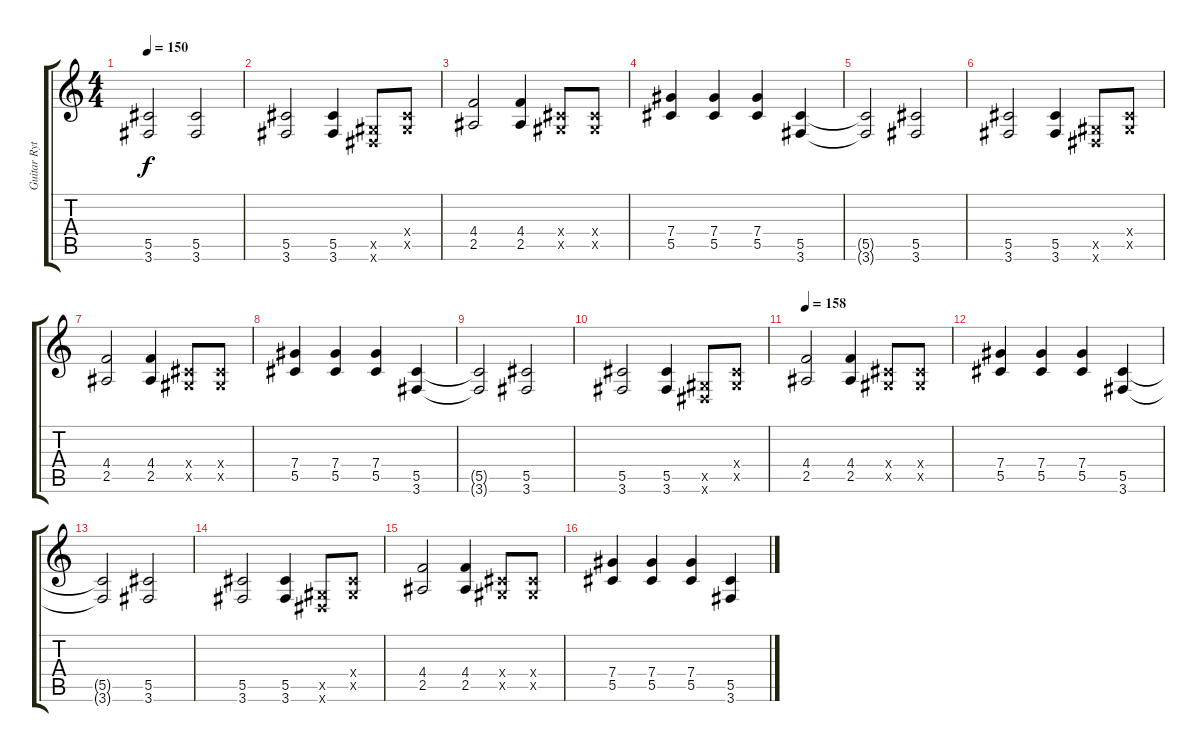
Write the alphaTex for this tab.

\track ("Guitar Rythm" "Guitar Ryt") {instrument distortionguitar}
\staff {score tabs}
\tuning (Eb4 Bb3 Gb3 Db3 Ab2 Eb2) {hide}
\ts (4 4)
\tempo 150
\clef g2
\ks c
(5.5{t} 3.6{t}).2{dy f} (5.5 3.6).2 |
(5.5 3.6).2 (5.5 3.6).4 (0.5{x} 0.6{x}).8 (0.4{x} 0.5{x}).8 |
(4.4 2.5).2 (4.4 2.5).4 (0.4{x} 0.5{x}).8 (0.4{x} 0.5{x}).8 |
(7.4 5.5).4 (7.4 5.5).4 (7.4 5.5).4 (5.5 3.6).4 |
(5.5{t} 3.6{t}).2 (5.5 3.6).2 |
(5.5 3.6).2 (5.5 3.6).4 (0.5{x} 0.6{x}).8 (0.4{x} 0.5{x}).8 |
(4.4 2.5).2 (4.4 2.5).4 (0.4{x} 0.5{x}).8 (0.4{x} 0.5{x}).8 |
(7.4 5.5).4 (7.4 5.5).4 (7.4 5.5).4 (5.5 3.6).4 |
(5.5{t} 3.6{t}).2 (5.5 3.6).2 |
(5.5 3.6).2 (5.5 3.6).4 (0.5{x} 0.6{x}).8 (0.4{x} 0.5{x}).8 |
\tempo 158
(4.4 2.5).2 (4.4 2.5).4 (0.4{x} 0.5{x}).8 (0.4{x} 0.5{x}).8 |
(7.4 5.5).4 (7.4 5.5).4 (7.4 5.5).4 (5.5 3.6).4 |
(5.5{t} 3.6{t}).2 (5.5 3.6).2 |
(5.5 3.6).2 (5.5 3.6).4 (0.5{x} 0.6{x}).8 (0.4{x} 0.5{x}).8 |
(4.4 2.5).2 (4.4 2.5).4 (0.4{x} 0.5{x}).8 (0.4{x} 0.5{x}).8 |
(7.4 5.5).4 (7.4 5.5).4 (7.4 5.5).4 (5.5 3.6).4
